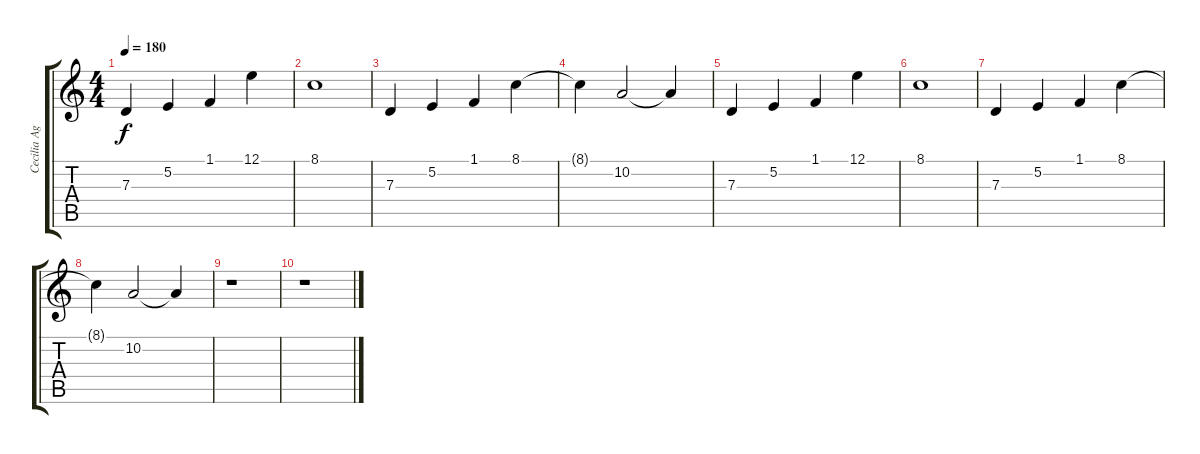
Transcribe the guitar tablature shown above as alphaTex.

\track ("Cecilia Aguayo (Sintetizador 2) " "Cecilia Ag") {instrument stringensemble1}
\staff {score tabs}
\tuning (E4 B3 G3 D3 A2 E2) {hide}
\ts (4 4)
\tempo 180
\clef g2
\ks c
7.3.4{dy f} 5.2.4 1.1.4 12.1.4 |
8.1.1{volume 6} |
7.3.4 5.2.4 1.1.4 8.1.4 |
8.1{t}.4 10.2.2 10.2{t}.4 |
7.3.4{volume 1} 5.2.4 1.1.4 12.1.4 |
8.1.1 |
7.3.4 5.2.4 1.1.4 8.1.4 |
8.1{t}.4 10.2.2 10.2{t}.4 |
r.1 |
r.1
